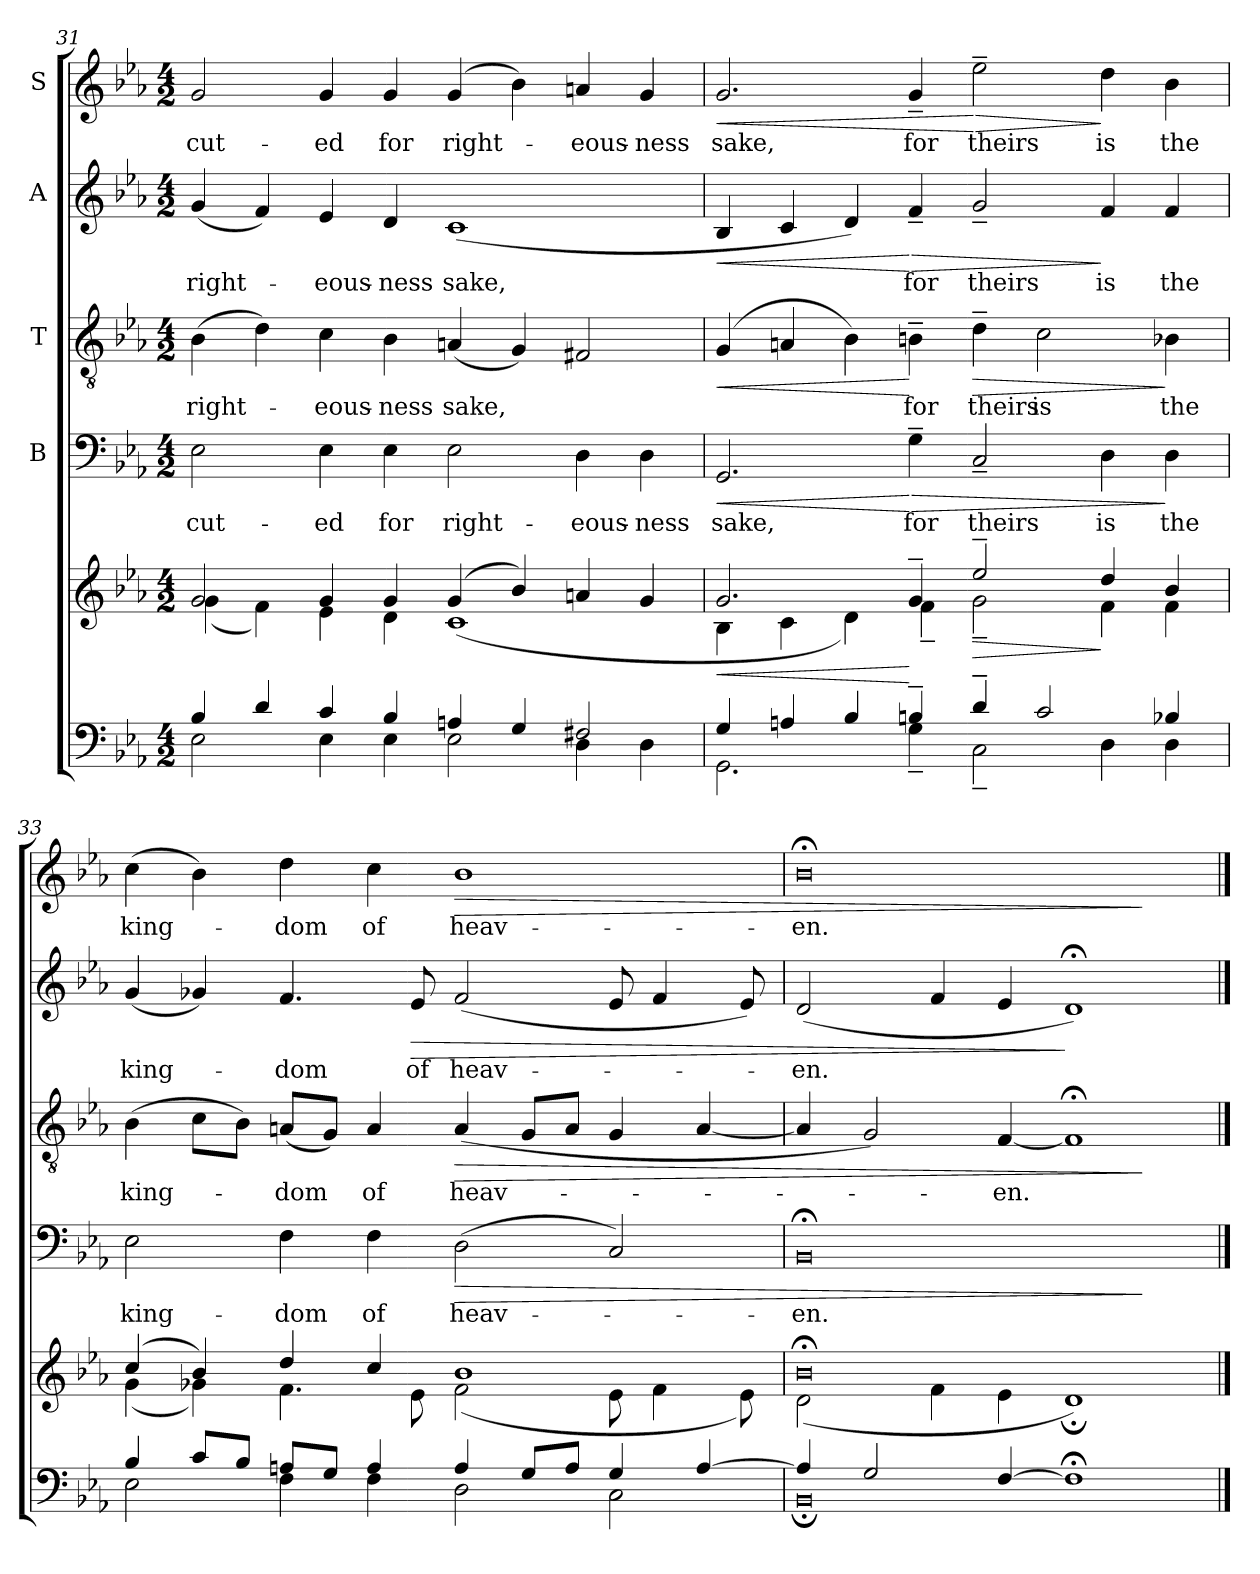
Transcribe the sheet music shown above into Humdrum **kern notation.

**kern	**kern	**dynam	**kern	**text	**dynam	**kern	**text	**dynam	**kern	**text	**dynam	**kern	**text	**dynam
*part5	*part5	*part5	*part4	*part4	*part4	*part3	*part3	*part3	*part2	*part2	*part2	*part1	*part1	*part1
*staff6	*staff5	*staff5/6	*staff4	*staff4	*staff4	*staff3	*staff3	*staff3	*staff2	*staff2	*staff2	*staff1	*staff1	*staff1
*	*	*	*I"B	*	*	*I"T	*	*	*I"A	*	*	*I"S	*	*
*clefF4	*clefG2	*	*clefF4	*	*	*clefGv2	*	*	*clefG2	*	*	*clefG2	*	*
*k[b-e-a-]	*k[b-e-a-]	*	*k[b-e-a-]	*	*	*k[b-e-a-]	*	*	*k[b-e-a-]	*	*	*k[b-e-a-]	*	*
*E-:	*E-:	*	*E-:	*	*	*E-:	*	*	*E-:	*	*	*E-:	*	*
*M4/2	*M4/2	*	*M4/2	*	*	*M4/2	*	*	*M4/2	*	*	*M4/2	*	*
=31	=31	=31	=31	=31	=31	=31	=31	=31	=31	=31	=31	=31	=31	=31
*^	*^	*	*	*	*	*	*	*	*	*	*	*	*	*
4B-/	2E-\	2g/	(4g\	.	2E-\	-cut-	.	(4B-\	right-	.	(4g/	right-	.	2g/	-cut-	.
4d/	.	.	4f\)	.	.	.	.	4d\)	.	.	4f/)	.	.	.	.	.
4c/	4E-\	4g/	4e-\	.	4E-\	-ed	.	4c\	-eous-	.	4e-/	-eous-	.	4g/	-ed	.
4B-/	4E-\	4g/	4d\	.	4E-\	for	.	4B-\	-ness	.	4d/	-ness	.	4g/	for	.
4An/	2E-\	(4g/	(1c	.	2E-\	right-	.	(4An/	sake,	.	(1c	sake,	.	(4g/	right-	.
4G/	.	4b-/)	.	.	.	.	.	4G/)	.	.	.	.	.	4b-\)	.	.
2F#X/	4D\	4an/	.	.	4D\	-eous-	.	2F#X/	.	.	.	.	.	4an/	-eous-	.
.	4D\	4g/	.	.	4D\	-ness	.	.	.	.	.	.	.	4g/	-ness	.
!!LO:PB:g=z
=32	=32	=32	=32	=32	=32	=32	=32	=32	=32	=32	=32	=32	=32	=32	=32	=32
!	!	!	!	!LO:HP:b	!	!	!LO:HP:b	!	!	!LO:HP:b	!	!	!LO:HP:b	!	!	!LO:HP:b
4G/	2.GG\	2.g/	4B-\	<	2.GG/	sake,	<	(4G/	.	<	4B-/	.	<	2.g/	sake,	<
4An/	.	.	4c\	.	.	.	.	4An/	.	.	4c/	.	.	.	.	.
4B-/	.	.	4d\)	.	.	.	.	4B-\)	.	.	4d/)	.	.	.	.	.
!	!	!	!	!	!	!	!LO:HP:n=1:b	!	!	!	!	!	!LO:HP:n=1:b	!	!	!
4Bn~</	4G~>\	4g~>/	4f~>\	[	4G~>\	for	[ >	4Bn~>\	for	[	4f~</	for	[ >	4g~>/	for	.
!	!	!	!	!LO:HP:b	!	!	!	!	!	!LO:HP:b	!	!	!	!	!	!LO:HP:n=1:b
4d~>/	2C~<\	2ee-~</	2g~>\	>	2C~</	theirs	.	4d~>\	theirs	>	2g~</	theirs	.	2ee-~>\	theirs	[ >
2c/	.	.	.	.	.	.	.	2c\	is	.	.	.	.	.	.	.
.	4D\	4dd/	4f\	]	4D\	is	.	.	.	.	4f/	is	]	4dd\	is	]
4B-X/	4D\	4b-/	4f\	.	4D\	the	]	4B-X\	the	]	4f/	the	.	4b-\	the	.
=33	=33	=33	=33	=33	=33	=33	=33	=33	=33	=33	=33	=33	=33	=33	=33	=33
4B-/	2E-\	(4cc/	(4g\	.	2E-\	king-	.	(4B-\	king-	.	(4g/	king-	.	(4cc\	king-	.
8c/L	.	4b-/)	4g-X\)	.	.	.	.	8c\L	.	.	4g-X/)	.	.	4b-\)	.	.
8B-/J	.	.	.	.	.	.	.	8B-\J)	.	.	.	.	.	.	.	.
8An/L	4F\	4dd/	4.f\	.	4F\	-dom	.	(8An/L	-dom	.	4.f/	-dom	.	4dd\	-dom	.
8G/J	.	.	.	.	.	.	.	8G/J)	.	.	.	.	.	.	.	.
4A/	4F\	4cc/	.	.	4F\	of	.	4A/	of	.	.	.	.	4cc\	of	.
!	!	!	!	!	!	!	!	!	!	!	!	!	!LO:HP:b	!	!	!
.	.	.	8e-\	.	.	.	.	.	.	.	8e-/	of	>	.	.	.
!	!	!	!	!	!	!	!LO:HP:b	!	!	!LO:HP:b	!	!	!	!	!	!LO:HP:b
4A/	2D\	1b-	(2f\	.	(2D\	heav-	>	(4A/	heav-	>	(2f/	heav-	.	1b-	heav-	>
8G/L	.	.	.	.	.	.	.	8G/L	.	.	.	.	.	.	.	.
8A/J	.	.	.	.	.	.	.	8A/J	.	.	.	.	.	.	.	.
4G/	2C\	.	8e-\	.	2C/)	.	.	4G/	.	.	8e-/	.	.	.	.	.
.	.	.	4f\	.	.	.	.	.	.	.	4f/	.	.	.	.	.
[>4A/	.	.	.	.	.	.	.	[4A/	.	.	.	.	.	.	.	.
.	.	.	8e-\)	.	.	.	.	.	.	.	8e-/)	.	.	.	.	.
=34	=34	=34	=34	=34	=34	=34	=34	=34	=34	=34	=34	=34	=34	=34	=34	=34
4A/]	0BB-;	0b-;<	(2d\	.	0BB-;<	-en.	.	4A/]	.	.	(2d/	-en.	.	0b-;<	-en.	.
2G/	.	.	.	.	.	.	.	2G/)	.	.	.	.	.	.	.	.
.	.	.	4f\	.	.	.	.	.	.	.	4f/	.	.	.	.	.
[>4F/	.	.	4e-\	.	.	.	.	[4F/	-en.	.	4e-/	.	.	.	.	.
1F;]	.	.	1d;<)	.	.	.	.	1F;]	.	.	1d;)	.	]	.	.	.
*v	*v	*	*	*	*	*	*	*	*	*	*	*	*	*	*	*
*	*v	*v	*	*	*	*	*	*	*	*	*	*	*	*	*
.	.	.	.	.	]	.	.	]	.	.	.	.	.	]
==	==	==	==	==	==	==	==	==	==	==	==	==	==	==
*-	*-	*-	*-	*-	*-	*-	*-	*-	*-	*-	*-	*-	*-	*-
